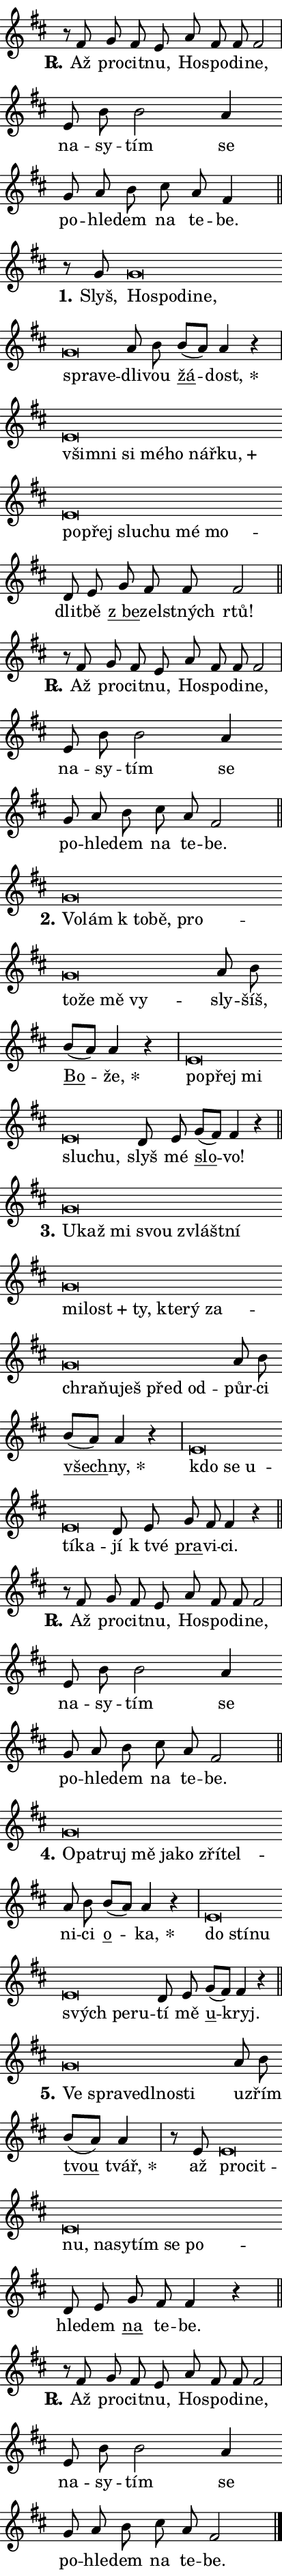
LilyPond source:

\version "2.22.1"
\header { tagline = "" }
\paper {
  indent = 0\cm
  top-margin = 0\cm
  right-margin = 0\cm
  bottom-margin = 0\cm
  left-margin = 0\cm
  paper-width = 7\cm
  page-breaking = #ly:one-page-breaking
  system-system-spacing.basic-distance = #11
  score-system-spacing.basic-distance = #11
  ragged-last = ##f
}


%% Author: Thomas Morley
%% https://lists.gnu.org/archive/html/lilypond-user/2020-05/msg00002.html
#(define (line-position grob)
"Returns position of @var[grob} in current system:
   @code{'start}, if at first time-step
   @code{'end}, if at last time-step
   @code{'middle} otherwise
"
  (let* ((col (ly:item-get-column grob))
         (ln (ly:grob-object col 'left-neighbor))
         (rn (ly:grob-object col 'right-neighbor))
         (col-to-check-left (if (ly:grob? ln) ln col))
         (col-to-check-right (if (ly:grob? rn) rn col))
         (break-dir-left
           (and
             (ly:grob-property col-to-check-left 'non-musical #f)
             (ly:item-break-dir col-to-check-left)))
         (break-dir-right
           (and
             (ly:grob-property col-to-check-right 'non-musical #f)
             (ly:item-break-dir col-to-check-right))))
        (cond ((eqv? 1 break-dir-left) 'start)
              ((eqv? -1 break-dir-right) 'end)
              (else 'middle))))

#(define (tranparent-at-line-position vctor)
  (lambda (grob)
  "Relying on @code{line-position} select the relevant enry from @var{vctor}.
Used to determine transparency,"
    (case (line-position grob)
      ((end) (not (vector-ref vctor 0)))
      ((middle) (not (vector-ref vctor 1)))
      ((start) (not (vector-ref vctor 2))))))

noteHeadBreakVisibility =
#(define-music-function (break-visibility)(vector?)
"Makes @code{NoteHead}s transparent relying on @var{break-visibility}"
#{
  \override NoteHead.transparent =
    #(tranparent-at-line-position break-visibility)
#})

#(define delete-ledgers-for-transparent-note-heads
  (lambda (grob)
    "Reads whether a @code{NoteHead} is transparent.
If so this @code{NoteHead} is removed from @code{'note-heads} from
@var{grob}, which is supposed to be @code{LedgerLineSpanner}.
As a result ledgers are not printed for this @code{NoteHead}"
    (let* ((nhds-array (ly:grob-object grob 'note-heads))
           (nhds-list
             (if (ly:grob-array? nhds-array)
                 (ly:grob-array->list nhds-array)
                 '()))
           ;; Relies on the transparent-property being done before
           ;; Staff.LedgerLineSpanner.after-line-breaking is executed.
           ;; This is fragile ...
           (to-keep
             (remove
               (lambda (nhd)
                 (ly:grob-property nhd 'transparent #f))
               nhds-list)))
      ;; TODO find a better method to iterate over grob-arrays, similiar
      ;; to filter/remove etc for lists
      ;; For now rebuilt from scratch
      (set! (ly:grob-object grob 'note-heads)  '())
      (for-each
        (lambda (nhd)
          (ly:pointer-group-interface::add-grob grob 'note-heads nhd))
        to-keep))))

hideNotes = {
  \noteHeadBreakVisibility #begin-of-line-visible
}
unHideNotes = {
  \noteHeadBreakVisibility #all-visible
}

% work-around for resetting accidentals
% https://lilypond.org/doc/v2.23/Documentation/notation/displaying-rhythms#unmetered-music
cadenzaMeasure = {
  \cadenzaOff
  \partial 1024 s1024
  \cadenzaOn
}

#(define-markup-command (accent layout props text) (markup?)
  "Underline accented syllable"
  (interpret-markup layout props
    #{\markup \override #'(offset . 4.3) \underline { #text }#}))

responsum = \markup \concat {
  "R" \hspace #-1.05 \path #0.1 #'((moveto 0 0.07) (lineto 0.9 0.8)) \hspace #0.05 "."
}

\layout {
    \context {
        \Staff
        \remove "Time_signature_engraver"
        \override LedgerLineSpanner.after-line-breaking = #delete-ledgers-for-transparent-note-heads
    }
    \context {
        \Voice {
            \override NoteHead.output-attributes = #'((class . "notehead"))
            \override Hairpin.height = #0.55
        }
    }
    \context {
        \Lyrics {
            \override StanzaNumber.output-attributes = #'((class . "stanzanumber"))
            \override LyricSpace.minimum-distance = #0.9
            \override LyricText.font-name = #"TeX Gyre Schola"
            \override LyricText.font-size = 1
            \override StanzaNumber.font-name = #"TeX Gyre Schola Bold"
            \override StanzaNumber.font-size = 1
        }
    }
}

% magnetic-lyrics.ily
%
%   written by
%     Jean Abou Samra <jean@abou-samra.fr>
%     Werner Lemberg <wl@gnu.org>
%
%   adapted by
%     Jiri Hon <jiri.hon@gmail.com>
%
% Version 2022-Apr-15

% https://www.mail-archive.com/lilypond-user@gnu.org/msg149350.html

#(define (Left_hyphen_pointer_engraver context)
   "Collect syllable-hyphen-syllable occurrences in lyrics and store
them in properties.  This engraver only looks to the left.  For
example, if the lyrics input is @code{foo -- bar}, it does the
following.

@itemize @bullet
@item
Set the @code{text} property of the @code{LyricHyphen} grob between
@q{foo} and @q{bar} to @code{foo}.

@item
Set the @code{left-hyphen} property of the @code{LyricText} grob with
text @q{foo} to the @code{LyricHyphen} grob between @q{foo} and
@q{bar}.
@end itemize

Use this auxiliary engraver in combination with the
@code{lyric-@/text::@/apply-@/magnetic-@/offset!} hook."
   (let ((hyphen #f)
         (text #f))
     (make-engraver
      (acknowledgers
       ((lyric-syllable-interface engraver grob source-engraver)
        (set! text grob)))
      (end-acknowledgers
       ((lyric-hyphen-interface engraver grob source-engraver)
        ;(when (not (grob::has-interface grob 'lyric-space-interface))
          (set! hyphen grob)));)
      ((stop-translation-timestep engraver)
       (when (and text hyphen)
         (ly:grob-set-object! text 'left-hyphen hyphen))
       (set! text #f)
       (set! hyphen #f)))))

#(define (lyric-text::apply-magnetic-offset! grob)
   "If the space between two syllables is less than the value in
property @code{LyricText@/.details@/.squash-threshold}, move the right
syllable to the left so that it gets concatenated with the left
syllable.

Use this function as a hook for
@code{LyricText@/.after-@/line-@/breaking} if the
@code{Left_@/hyphen_@/pointer_@/engraver} is active."
   (let ((hyphen (ly:grob-object grob 'left-hyphen #f)))
     (when hyphen
       (let ((left-text (ly:spanner-bound hyphen LEFT)))
         (when (grob::has-interface left-text 'lyric-syllable-interface)
           (let* ((common (ly:grob-common-refpoint grob left-text X))
                  (this-x-ext (ly:grob-extent grob common X))
                  (left-x-ext
                   (begin
                     ;; Trigger magnetism for left-text.
                     (ly:grob-property left-text 'after-line-breaking)
                     (ly:grob-extent left-text common X)))
                  ;; `delta` is the gap width between two syllables.
                  (delta (- (interval-start this-x-ext)
                            (interval-end left-x-ext)))
                  (details (ly:grob-property grob 'details))
                  (threshold (assoc-get 'squash-threshold details 0.2)))
             (when (< delta threshold)
               (let* (;; We have to manipulate the input text so that
                      ;; ligatures crossing syllable boundaries are not
                      ;; disabled.  For languages based on the Latin
                      ;; script this is essentially a beautification.
                      ;; However, for non-Western scripts it can be a
                      ;; necessity.
                      (lt (ly:grob-property left-text 'text))
                      (rt (ly:grob-property grob 'text))
                      (is-space (grob::has-interface hyphen 'lyric-space-interface))
                      (space (if is-space " " ""))
                      (space-markup (grob-interpret-markup grob " "))
                      (space-size (interval-length (ly:stencil-extent space-markup X)))
                      (extra-delta (if is-space space-size 0))
                      ;; Append new syllable.
                      (ltrt-space (if (and (string? lt) (string? rt))
                                (string-append lt space rt)
                                (make-concat-markup (list lt space rt))))
                      ;; Right-align `ltrt` to the right side.
                      (ltrt-space-markup (grob-interpret-markup
                               grob
                               (make-translate-markup
                                (cons (interval-length this-x-ext) 0)
                                (make-right-align-markup ltrt-space)))))
                 (begin
                   ;; Don't print `left-text`.
                   (ly:grob-set-property! left-text 'stencil #f)
                   ;; Set text and stencil (which holds all collected
                   ;; syllables so far) and shift it to the left.
                   (ly:grob-set-property! grob 'text ltrt-space)
                   (ly:grob-set-property! grob 'stencil ltrt-space-markup)
                   (ly:grob-translate-axis! grob (- (- delta extra-delta)) X))))))))))


#(define (lyric-hyphen::displace-bounds-first grob)
   ;; Make very sure this callback isn't triggered too early.
   (let ((left (ly:spanner-bound grob LEFT))
         (right (ly:spanner-bound grob RIGHT)))
     (ly:grob-property left 'after-line-breaking)
     (ly:grob-property right 'after-line-breaking)
     (ly:lyric-hyphen::print grob)))

squashThreshold = #0.4

\layout {
  \context {
    \Lyrics
    \consists #Left_hyphen_pointer_engraver
    \override LyricText.after-line-breaking =
      #lyric-text::apply-magnetic-offset!
    \override LyricHyphen.stencil = #lyric-hyphen::displace-bounds-first
    \override LyricText.details.squash-threshold = \squashThreshold
    \override LyricHyphen.minimum-distance = 0
    \override LyricHyphen.minimum-length = \squashThreshold
  }
}

squash = \override LyricText.details.squash-threshold = 9999
unSquash = \override LyricText.details.squash-threshold = \squashThreshold

left = \override LyricText.self-alignment-X = #LEFT
unLeft = \revert LyricText.self-alignment-X

starOffset = #(lambda (grob) 
                (let ((x_offset (ly:self-alignment-interface::aligned-on-x-parent grob)))
                  (if (= x_offset 0) 0 (+ x_offset 1.2))))

star = #(define-music-function (syllable)(string?)
"Append star separator at the end of a syllable"
#{
  \once \override LyricText.X-offset = #starOffset
  \lyricmode { \markup {
    #syllable
    \override #'((font-name . "TeX Gyre Schola Bold")) \hspace #0.2 \lower #0.65 \larger "*"
  } }
#})

starAccent = #(define-music-function (syllable)(string?)
"Append star separator at the end of a syllable and make accent"
#{
  \once \override LyricText.X-offset = #starOffset
  \lyricmode { \markup {
    \accent #syllable
    \override #'((font-name . "TeX Gyre Schola Bold")) \hspace #0.2 \lower #0.65 \larger "*"
  } }
#})

breath = #(define-music-function (syllable)(string?)
"Append breathing indicator at the end of a syllable"
#{
  \lyricmode { \markup { #syllable "+" } }
#})

optionalBreath = #(define-music-function (syllable)(string?)
"Append optional breathing indicator at the end of a syllable"
#{
  \lyricmode { \markup { #syllable "(+)" } }
#})


\score {
    <<
        \new Voice = "melody" { \cadenzaOn \key d \major \relative { r8 fis' g fis e a fis fis fis2 \cadenzaMeasure \bar "|" e8 b' b2 a4 \bar "" g8 a b cis a fis4 \cadenzaMeasure \bar "||" \break }
\relative { r8 g'8 g\breve*1/16 \hideNotes \breve*1/16 \bar "" \breve*1/16 \bar "" \breve*1/16 \bar "" \breve*1/16 \breve*1/16 \bar "" \unHideNotes a8 b \bar "" b[( a)] a4 r \cadenzaMeasure \bar "|" e\breve*1/16 \hideNotes \breve*1/16 \bar "" \breve*1/16 \bar "" \breve*1/16 \bar "" \breve*1/16 \bar "" \breve*1/16 \bar "" \breve*1/16 \bar "" \breve*1/16 \bar "" \breve*1/16 \bar "" \breve*1/16 \bar "" \breve*1/16 \bar "" \breve*1/16 \breve*1/16 \bar "" \unHideNotes d8 e \bar "" g fis fis fis2 \cadenzaMeasure \bar "||" \break }
\relative { r8 fis' g fis e a fis fis fis2 \cadenzaMeasure \bar "|" e8 b' b2 a4 \bar "" g8 a b cis a fis2 \cadenzaMeasure \bar "||" \break }
\relative { g'\breve*1/16 \hideNotes \breve*1/16 \bar "" \breve*1/16 \bar "" \breve*1/16 \bar "" \breve*1/16 \bar "" \breve*1/16 \bar "" \breve*1/16 \bar "" \breve*1/16 \breve*1/16 \bar "" \unHideNotes a8 b \bar "" b[( a)] a4 r \cadenzaMeasure \bar "|" e\breve*1/16 \hideNotes \breve*1/16 \bar "" \breve*1/16 \bar "" \breve*1/16 \breve*1/16 \bar "" \unHideNotes d8 e \bar "" g[( fis)] fis4 r \cadenzaMeasure \bar "||" \break }
\relative { g'\breve*1/16 \hideNotes \breve*1/16 \bar "" \breve*1/16 \bar "" \breve*1/16 \bar "" \breve*1/16 \bar "" \breve*1/16 \bar "" \breve*1/16 \bar "" \breve*1/16 \bar "" \breve*1/16 \bar "" \breve*1/16 \bar "" \breve*1/16 \bar "" \breve*1/16 \bar "" \breve*1/16 \bar "" \breve*1/16 \bar "" \breve*1/16 \bar "" \breve*1/16 \breve*1/16 \bar "" \unHideNotes a8 b \bar "" b[( a)] a4 r \cadenzaMeasure \bar "|" e\breve*1/16 \hideNotes \breve*1/16 \bar "" \breve*1/16 \bar "" \breve*1/16 \breve*1/16 \bar "" \unHideNotes d8 e \bar "" g fis fis4 r \cadenzaMeasure \bar "||" \break }
\relative { r8 fis' g fis e a fis fis fis2 \cadenzaMeasure \bar "|" e8 b' b2 a4 \bar "" g8 a b cis a fis2 \cadenzaMeasure \bar "||" \break }
\relative { g'\breve*1/16 \hideNotes \breve*1/16 \bar "" \breve*1/16 \bar "" \breve*1/16 \bar "" \breve*1/16 \bar "" \breve*1/16 \bar "" \breve*1/16 \breve*1/16 \bar "" \unHideNotes a8 b \bar "" b[( a)] a4 r \cadenzaMeasure \bar "|" e\breve*1/16 \hideNotes \breve*1/16 \bar "" \breve*1/16 \bar "" \breve*1/16 \bar "" \breve*1/16 \breve*1/16 \bar "" \unHideNotes d8 e \bar "" g[( fis)] fis4 r \cadenzaMeasure \bar "||" \break }
\relative { g'\breve*1/16 \hideNotes \breve*1/16 \bar "" \breve*1/16 \bar "" \breve*1/16 \bar "" \breve*1/16 \breve*1/16 \bar "" \unHideNotes a8 b \bar "" b[( a)] a4 \cadenzaMeasure \bar "|" r8 e8 e\breve*1/16 \hideNotes \breve*1/16 \bar "" \breve*1/16 \bar "" \breve*1/16 \bar "" \breve*1/16 \bar "" \breve*1/16 \bar "" \breve*1/16 \breve*1/16 \bar "" \unHideNotes d8 e \bar "" g fis fis4 r \cadenzaMeasure \bar "||" \break }
\relative { r8 fis' g fis e a fis fis fis2 \cadenzaMeasure \bar "|" e8 b' b2 a4 \bar "" g8 a b cis a fis2 \cadenzaMeasure \bar "||" \break } \bar "|." }
        \new Lyrics \lyricsto "melody" { \lyricmode { \set stanza = \responsum
Až pro -- cit -- nu, Ho -- spo -- di -- ne, na -- sy -- tím se po -- hle -- dem na te -- be.
\set stanza = "1."
Slyš, \left Ho -- \squash spo -- di -- ne, spra -- ve -- \unLeft \unSquash dli -- vou \markup \accent žá -- \star dost, \left všim -- \squash ni si mé -- ho nář -- \breath "ku," po -- přej slu -- chu mé mo -- \unLeft \unSquash dlit -- bě \markup \accent "z be" -- ze -- lstných rtů!
\set stanza = \responsum
Až pro -- cit -- nu, Ho -- spo -- di -- ne, na -- sy -- tím se po -- hle -- dem na te -- be.
\set stanza = "2."
\left Vo -- \squash lám "k to" -- bě, pro -- to -- že mě vy -- \unLeft \unSquash sly -- šíš, \markup \accent Bo -- \star že, \left po -- \squash přej mi slu -- chu, \unLeft \unSquash slyš mé \markup \accent slo -- vo!
\set stanza = "3."
\left U -- \squash kaž mi svou zvlášt -- ní mi -- \breath "lost" ty, kte -- rý za -- chra -- ňu -- ješ před od -- \unLeft \unSquash půr -- ci \markup \accent všech -- \star ny, \left kdo \squash se u -- tí -- ka -- \unLeft \unSquash jí "k tvé" \markup \accent pra -- vi -- ci.
\set stanza = \responsum
Až pro -- cit -- nu, Ho -- spo -- di -- ne, na -- sy -- tím se po -- hle -- dem na te -- be.
\set stanza = "4."
\left O -- \squash pa -- truj mě ja -- ko zří -- tel -- \unLeft \unSquash ni -- ci \markup \accent o -- \star ka, \left do \squash stí -- nu svých pe -- ru -- \unLeft \unSquash tí mě \markup \accent u -- kryj.
\set stanza = "5."
\left Ve \squash spra -- ve -- dl -- no -- sti \unLeft \unSquash u -- zřím \markup \accent tvou \star tvář, až \left pro -- \squash cit -- nu, na -- sy -- tím se po -- \unLeft \unSquash hle -- dem \markup \accent na te -- be.
\set stanza = \responsum
Až pro -- cit -- nu, Ho -- spo -- di -- ne, na -- sy -- tím se po -- hle -- dem na te -- be. } }
    >>
    \layout {}
}
